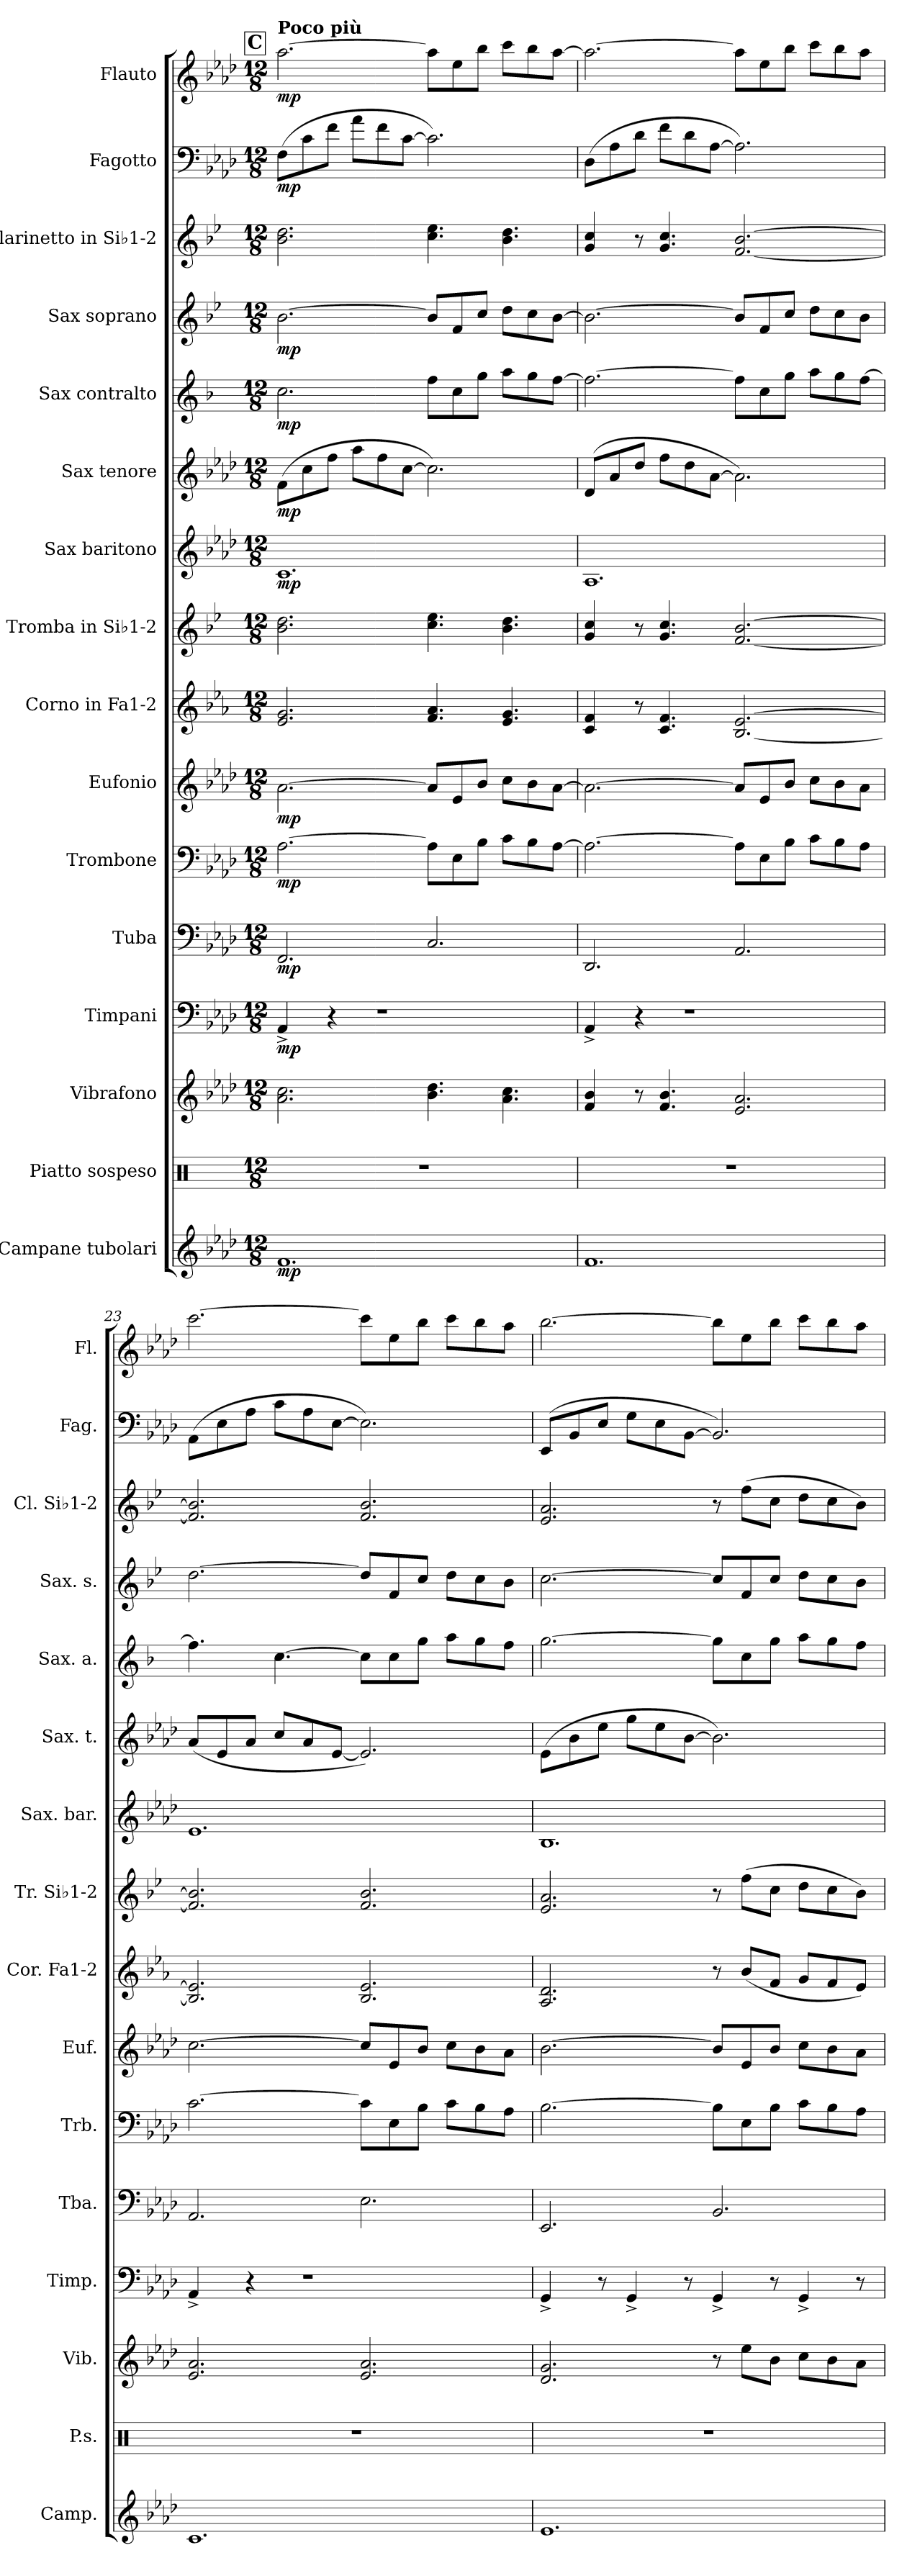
**kern	**dynam	**kern	**kern	**dynam	**kern	**dynam	**kern	**dynam	**kern	**dynam	**kern	**dynam	**kern	**dynam	**kern	**dynam	**kern	**dynam	**kern	**dynam	**kern	**dynam	**kern	**dynam	**kern	**dynam	**kern	**dynam	**kern	**dynam
*part16	*part16	*part15	*part14	*part14	*part13	*part13	*part12	*part12	*part11	*part11	*part10	*part10	*part9	*part9	*part8	*part8	*part7	*part7	*part6	*part6	*part5	*part5	*part4	*part4	*part3	*part3	*part2	*part2	*part1	*part1
*staff16	*staff16	*staff15	*staff14	*staff14	*staff13	*staff13	*staff12	*staff12	*staff11	*staff11	*staff10	*staff10	*staff9	*staff9	*staff8	*staff8	*staff7	*staff7	*staff6	*staff6	*staff5	*staff5	*staff4	*staff4	*staff3	*staff3	*staff2	*staff2	*staff1	*staff1
*I"Campane tubolari	*	*I"Piatto sospeso	*I"Vibrafono	*	*I"Timpani	*	*I"Tuba	*	*I"Trombone	*	*I"Eufonio	*	*I"Corno in Fa1-2	*	*I"Tromba in Si♭1-2	*	*I"Sax baritono	*	*I"Sax tenore	*	*I"Sax contralto	*	*I"Sax soprano	*	*I"Clarinetto in Si♭1-2	*	*I"Fagotto	*	*I"Flauto	*
*I'Camp.	*	*I'P.s.	*I'Vib.	*	*I'Timp.	*	*I'Tba.	*	*I'Trb.	*	*I'Euf.	*	*I'Cor. Fa1-2	*	*I'Tr. Si♭1-2	*	*I'Sax. bar.	*	*I'Sax. t.	*	*I'Sax. a.	*	*I'Sax. s.	*	*I'Cl. Si♭1-2	*	*I'Fag.	*	*I'Fl.	*
*clefG2	*	*clefX	*clefG2	*	*clefF4	*	*clefF4	*	*clefF4	*	*clefG2	*	*clefG2	*	*clefG2	*	*clefG2	*	*clefG2	*	*clefG2	*	*clefG2	*	*clefG2	*	*clefF4	*	*clefG2	*
*	*	*	*	*	*	*	*	*	*	*	*ITrd8c14	*	*ITrd4c7	*	*ITrd1c2	*	*ITrd12c21	*	*ITrd8c14	*	*ITrd5c9	*	*ITrd1c2	*	*ITrd1c2	*	*	*	*	*
*k[b-e-a-d-]	*	*k[]	*k[b-e-a-d-]	*	*k[b-e-a-d-]	*	*k[b-e-a-d-]	*	*k[b-e-a-d-]	*	*k[b-e-a-d-]	*	*k[b-e-a-d-]	*	*k[b-e-a-d-]	*	*k[b-e-a-d-]	*	*k[b-e-a-d-]	*	*k[b-e-a-d-]	*	*k[b-e-a-d-]	*	*k[b-e-a-d-]	*	*k[b-e-a-d-]	*	*k[b-e-a-d-]	*
*M12/8	*	*M12/8	*M12/8	*	*M12/8	*	*M12/8	*	*M12/8	*	*M12/8	*	*M12/8	*	*M12/8	*	*M12/8	*	*M12/8	*	*M12/8	*	*M12/8	*	*M12/8	*	*M12/8	*	*M12/8	*
*MM126	*	*MM126	*MM126	*	*MM126	*	*MM126	*	*MM126	*	*MM126	*	*MM126	*	*MM126	*	*MM126	*	*MM126	*	*MM126	*	*MM126	*	*MM126	*	*MM126	*	*MM126	*
!!LO:REH:place=s1:a:B:t=C
=21	=21	=21	=21	=21	=21	=21	=21	=21	=21	=21	=21	=21	=21	=21	=21	=21	=21	=21	=21	=21	=21	=21	=21	=21	=21	=21	=21	=21	=21	=21
!	!	!	!	!	!	!	!	!	!	!	!	!	!	!	!	!	!	!	!	!	!	!	!	!	!	!	!	!	!LO:TX:a:B:t=Poco più	!
!	!LO:DY:b	!	!	!LO:DY:b	!	!	!	!	!	!	!	!	!	!	!	!	!	!	!	!	!	!	!	!	!	!	!	!	!	!
!	!	!	!	!LO:DY:n=1:b	!	!LO:DY:b	!	!LO:DY:b	!	!LO:DY:b	!	!LO:DY:b	!	!LO:DY:b	!	!	!	!	!	!	!	!	!	!	!	!	!	!	!	!
!	!	!	!	!	!	!	!	!	!	!	!	!	!	!LO:DY:n=1:b	!	!LO:DY:b	!	!	!	!	!	!	!	!	!	!	!	!	!	!
!	!	!	!	!	!	!	!	!	!	!	!	!	!	!	!	!LO:DY:n=1:b	!	!LO:DY:b	!	!LO:DY:b	!	!LO:DY:b	!	!LO:DY:b	!	!LO:DY:b	!	!	!	!
!	!	!	!	!	!	!	!	!	!	!	!	!	!	!	!	!	!	!	!	!	!	!	!	!	!	!LO:DY:n=1:b	!	!LO:DY:b	!	!LO:DY:b
1.f	mp	1.r	2.a-\ 2.cc\	mp mp	4AA-^/	mp	2.FF/	mp	[2.A-\	mp	[2.A-\	mp	2.A-/ 2.c/	mp mp	2.a-\ 2.cc\	mp mp	1.C	mp	(>8F\L	mp	2.e-\	mp	[2.a-\	mp	2.a-\ 2.cc\	mp mp	(>8F\L	mp	[2.aa-\	mp
.	.	.	.	.	.	.	.	.	.	.	.	.	.	.	.	.	.	.	8c\	.	.	.	.	.	.	.	8c\	.	.	.
.	.	.	.	.	4r	.	.	.	.	.	.	.	.	.	.	.	.	.	8f\J	.	.	.	.	.	.	.	8f\J	.	.	.
.	.	.	.	.	.	.	.	.	.	.	.	.	.	.	.	.	.	.	8a-\L	.	.	.	.	.	.	.	8a-\L	.	.	.
.	.	.	.	.	1r	.	.	.	.	.	.	.	.	.	.	.	.	.	8f\	.	.	.	.	.	.	.	8f\	.	.	.
.	.	.	.	.	.	.	.	.	.	.	.	.	.	.	.	.	.	.	[8c\J	.	.	.	.	.	.	.	[8c\J	.	.	.
.	.	.	4.b-\ 4.dd-\	.	.	.	2.C/	.	8A-\L]	.	8A-/L]	.	4.B-/ 4.d-/	.	4.b-\ 4.dd-\	.	.	.	2.c\])	.	8a-\L	.	8a-/L]	.	4.b-\ 4.dd-\	.	2.c\])	.	8aa-\L]	.
.	.	.	.	.	.	.	.	.	8E-\	.	8E-/	.	.	.	.	.	.	.	.	.	8e-\	.	8e-/	.	.	.	.	.	8ee-\	.
.	.	.	.	.	.	.	.	.	8B-\J	.	8B-/J	.	.	.	.	.	.	.	.	.	8b-\J	.	8b-/J	.	.	.	.	.	8bb-\J	.
.	.	.	4.a-\ 4.cc\	.	.	.	.	.	8c\L	.	8c\L	.	4.A-/ 4.c/	.	4.a-\ 4.cc\	.	.	.	.	.	8cc\L	.	8cc\L	.	4.a-\ 4.cc\	.	.	.	8ccc\L	.
.	.	.	.	.	.	.	.	.	8B-\	.	8B-\	.	.	.	.	.	.	.	.	.	8b-\	.	8b-\	.	.	.	.	.	8bb-\	.
.	.	.	.	.	.	.	.	.	[8A-\J	.	[8A-\J	.	.	.	.	.	.	.	.	.	[8a-\J	.	[8a-\J	.	.	.	.	.	[8aa-\J	.
!!LO:PB:g=z
=22	=22	=22	=22	=22	=22	=22	=22	=22	=22	=22	=22	=22	=22	=22	=22	=22	=22	=22	=22	=22	=22	=22	=22	=22	=22	=22	=22	=22	=22	=22
1.f	.	1.r	4f/ 4b-/	.	4AA-^/	.	2.DD-/	.	2.A-\_	.	2.A-\_	.	4F/ 4B-/	.	4f/ 4b-/	.	1.AA-	.	(>8D-/L	.	2.a-\_	.	2.a-\_	.	4f/ 4b-/	.	(>8D-\L	.	2.aa-\_	.
.	.	.	.	.	.	.	.	.	.	.	.	.	.	.	.	.	.	.	8A-/	.	.	.	.	.	.	.	8A-\	.	.	.
.	.	.	8r	.	4r	.	.	.	.	.	.	.	8r	.	8r	.	.	.	8d-/J	.	.	.	.	.	8r	.	8d-\J	.	.	.
.	.	.	4.f/ 4.b-/	.	.	.	.	.	.	.	.	.	4.F/ 4.B-/	.	4.f/ 4.b-/	.	.	.	8f\L	.	.	.	.	.	4.f/ 4.b-/	.	8f\L	.	.	.
.	.	.	.	.	1r	.	.	.	.	.	.	.	.	.	.	.	.	.	8d-\	.	.	.	.	.	.	.	8d-\	.	.	.
.	.	.	.	.	.	.	.	.	.	.	.	.	.	.	.	.	.	.	[8A-\J	.	.	.	.	.	.	.	[8A-\J	.	.	.
.	.	.	2.e-/ 2.a-/	.	.	.	2.AA-/	.	8A-\L]	.	8A-/L]	.	[2.E-/ [2.A-/	.	[2.e-/ [2.a-/	.	.	.	2.A-\])	.	8a-\L]	.	8a-/L]	.	[2.e-/ [2.a-/	.	2.A-\])	.	8aa-\L]	.
.	.	.	.	.	.	.	.	.	8E-\	.	8E-/	.	.	.	.	.	.	.	.	.	8e-\	.	8e-/	.	.	.	.	.	8ee-\	.
.	.	.	.	.	.	.	.	.	8B-\J	.	8B-/J	.	.	.	.	.	.	.	.	.	8b-\J	.	8b-/J	.	.	.	.	.	8bb-\J	.
.	.	.	.	.	.	.	.	.	8c\L	.	8c\L	.	.	.	.	.	.	.	.	.	8cc\L	.	8cc\L	.	.	.	.	.	8ccc\L	.
.	.	.	.	.	.	.	.	.	8B-\	.	8B-\	.	.	.	.	.	.	.	.	.	8b-\	.	8b-\	.	.	.	.	.	8bb-\	.
.	.	.	.	.	.	.	.	.	8A-\J	.	8A-\J	.	.	.	.	.	.	.	.	.	[8a-\J	.	8a-\J	.	.	.	.	.	8aa-\J	.
=23	=23	=23	=23	=23	=23	=23	=23	=23	=23	=23	=23	=23	=23	=23	=23	=23	=23	=23	=23	=23	=23	=23	=23	=23	=23	=23	=23	=23	=23	=23
1.c	.	1.r	2.e-/ 2.a-/	.	4AA-^/	.	2.AA-/	.	[2.c\	.	[2.c\	.	2.E-/] 2.A-/]	.	2.e-/] 2.a-/]	.	1.E-	.	(<8A-/L	.	4.a-\]	.	[2.cc\	.	2.e-/] 2.a-/]	.	(>8AA-\L	.	[2.ccc\	.
.	.	.	.	.	.	.	.	.	.	.	.	.	.	.	.	.	.	.	8E-/	.	.	.	.	.	.	.	8E-\	.	.	.
.	.	.	.	.	4r	.	.	.	.	.	.	.	.	.	.	.	.	.	8A-/J	.	.	.	.	.	.	.	8A-\J	.	.	.
.	.	.	.	.	.	.	.	.	.	.	.	.	.	.	.	.	.	.	8c/L	.	[4.e-\	.	.	.	.	.	8c\L	.	.	.
.	.	.	.	.	1r	.	.	.	.	.	.	.	.	.	.	.	.	.	8A-/	.	.	.	.	.	.	.	8A-\	.	.	.
.	.	.	.	.	.	.	.	.	.	.	.	.	.	.	.	.	.	.	[8E-/J	.	.	.	.	.	.	.	[8E-\J	.	.	.
.	.	.	2.e-/ 2.a-/	.	.	.	2.E-\	.	8c\L]	.	8c/L]	.	2.E-/ 2.A-/	.	2.e-/ 2.a-/	.	.	.	2.E-/])	.	8e-\L]	.	8cc/L]	.	2.e-/ 2.a-/	.	2.E-\])	.	8ccc\L]	.
.	.	.	.	.	.	.	.	.	8E-\	.	8E-/	.	.	.	.	.	.	.	.	.	8e-\	.	8e-/	.	.	.	.	.	8ee-\	.
.	.	.	.	.	.	.	.	.	8B-\J	.	8B-/J	.	.	.	.	.	.	.	.	.	8b-\J	.	8b-/J	.	.	.	.	.	8bb-\J	.
.	.	.	.	.	.	.	.	.	8c\L	.	8c\L	.	.	.	.	.	.	.	.	.	8cc\L	.	8cc\L	.	.	.	.	.	8ccc\L	.
.	.	.	.	.	.	.	.	.	8B-\	.	8B-\	.	.	.	.	.	.	.	.	.	8b-\	.	8b-\	.	.	.	.	.	8bb-\	.
.	.	.	.	.	.	.	.	.	8A-\J	.	8A-\J	.	.	.	.	.	.	.	.	.	8a-\J	.	8a-\J	.	.	.	.	.	8aa-\J	.
=24	=24	=24	=24	=24	=24	=24	=24	=24	=24	=24	=24	=24	=24	=24	=24	=24	=24	=24	=24	=24	=24	=24	=24	=24	=24	=24	=24	=24	=24	=24
1.e-	.	1.r	2.d-/ 2.g/	.	4GG^/	.	2.EE-/	.	[2.B-\	.	[2.B-\	.	2.D-/ 2.G/	.	2.d-/ 2.g/	.	1.BB-	.	(>8E-\L	.	[2.b-\	.	[2.b-\	.	2.d-/ 2.g/	.	(>8EE-/L	.	[2.bb-\	.
.	.	.	.	.	.	.	.	.	.	.	.	.	.	.	.	.	.	.	8B-\	.	.	.	.	.	.	.	8BB-/	.	.	.
.	.	.	.	.	8r	.	.	.	.	.	.	.	.	.	.	.	.	.	8e-\J	.	.	.	.	.	.	.	8E-/J	.	.	.
.	.	.	.	.	4GG^/	.	.	.	.	.	.	.	.	.	.	.	.	.	8g\L	.	.	.	.	.	.	.	8G\L	.	.	.
.	.	.	.	.	.	.	.	.	.	.	.	.	.	.	.	.	.	.	8e-\	.	.	.	.	.	.	.	8E-\	.	.	.
.	.	.	.	.	8r	.	.	.	.	.	.	.	.	.	.	.	.	.	[8B-\J	.	.	.	.	.	.	.	[8BB-\J	.	.	.
.	.	.	8r	.	4GG^/	.	2.BB-/	.	8B-\L]	.	8B-/L]	.	8r	.	8r	.	.	.	2.B-\])	.	8b-\L]	.	8b-/L]	.	8r	.	2.BB-/])	.	8bb-\L]	.
.	.	.	8ee-\L	.	.	.	.	.	8E-\	.	8E-/	.	(<8e-/L	.	(>8ee-\L	.	.	.	.	.	8e-\	.	8e-/	.	(>8ee-\L	.	.	.	8ee-\	.
.	.	.	8b-\J	.	8r	.	.	.	8B-\J	.	8B-/J	.	8B-/J	.	8b-\J	.	.	.	.	.	8b-\J	.	8b-/J	.	8b-\J	.	.	.	8bb-\J	.
.	.	.	8cc\L	.	4GG^/	.	.	.	8c\L	.	8c\L	.	8c/L	.	8cc\L	.	.	.	.	.	8cc\L	.	8cc\L	.	8cc\L	.	.	.	8ccc\L	.
.	.	.	8b-\	.	.	.	.	.	8B-\	.	8B-\	.	8B-/	.	8b-\	.	.	.	.	.	8b-\	.	8b-\	.	8b-\	.	.	.	8bb-\	.
.	.	.	8a-\J	.	8r	.	.	.	8A-\J	.	8A-\J	.	8A-/J)	.	8a-\J)	.	.	.	.	.	8a-\J	.	8a-\J	.	8a-\J)	.	.	.	8aa-\J	.
=	=	=	=	=	=	=	=	=	=	=	=	=	=	=	=	=	=	=	=	=	=	=	=	=	=	=	=	=	=	=
*-	*-	*-	*-	*-	*-	*-	*-	*-	*-	*-	*-	*-	*-	*-	*-	*-	*-	*-	*-	*-	*-	*-	*-	*-	*-	*-	*-	*-	*-	*-
